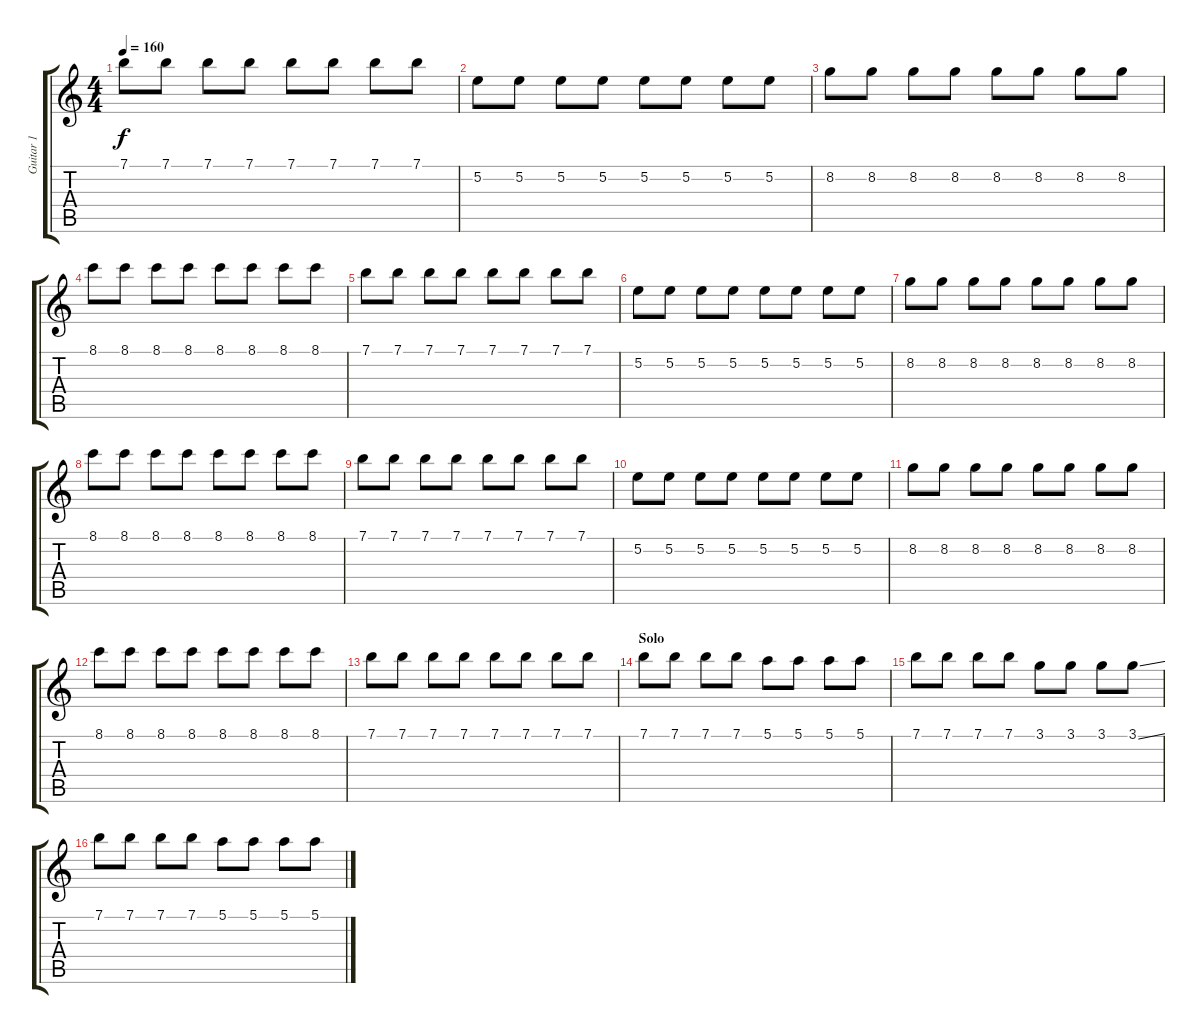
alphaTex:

\track ("Guitar 1" "Guitar 1") {instrument electricguitarclean}
\staff {score tabs}
\tuning (E4 B3 G3 D3 A2 E2) {hide}
\ts (4 4)
\tempo 160
\clef g2
\ks c
7.1.8{dy f} 7.1.8 7.1.8 7.1.8 7.1.8 7.1.8 7.1.8 7.1.8 |
5.2.8 5.2.8 5.2.8 5.2.8 5.2.8 5.2.8 5.2.8 5.2.8 |
8.2.8 8.2.8 8.2.8 8.2.8 8.2.8 8.2.8 8.2.8 8.2.8 |
8.1.8 8.1.8 8.1.8 8.1.8 8.1.8 8.1.8 8.1.8 8.1.8 |
7.1.8 7.1.8 7.1.8 7.1.8 7.1.8 7.1.8 7.1.8 7.1.8 |
5.2.8 5.2.8 5.2.8 5.2.8 5.2.8 5.2.8 5.2.8 5.2.8 |
8.2.8 8.2.8 8.2.8 8.2.8 8.2.8 8.2.8 8.2.8 8.2.8 |
8.1.8 8.1.8 8.1.8 8.1.8 8.1.8 8.1.8 8.1.8 8.1.8 |
7.1.8 7.1.8 7.1.8 7.1.8 7.1.8 7.1.8 7.1.8 7.1.8 |
5.2.8 5.2.8 5.2.8 5.2.8 5.2.8 5.2.8 5.2.8 5.2.8 |
8.2.8 8.2.8 8.2.8 8.2.8 8.2.8 8.2.8 8.2.8 8.2.8 |
8.1.8 8.1.8 8.1.8 8.1.8 8.1.8 8.1.8 8.1.8 8.1.8 |
7.1.8 7.1.8 7.1.8 7.1.8 7.1.8 7.1.8 7.1.8 7.1.8 |
\section ("" "Solo")
7.1.8 7.1.8 7.1.8 7.1.8 5.1.8 5.1.8 5.1.8 5.1.8 |
7.1.8 7.1.8 7.1.8 7.1.8 3.1.8 3.1.8 3.1.8 3.1{ss}.8 |
7.1.8 7.1.8 7.1.8 7.1.8 5.1.8 5.1.8 5.1.8 5.1.8
